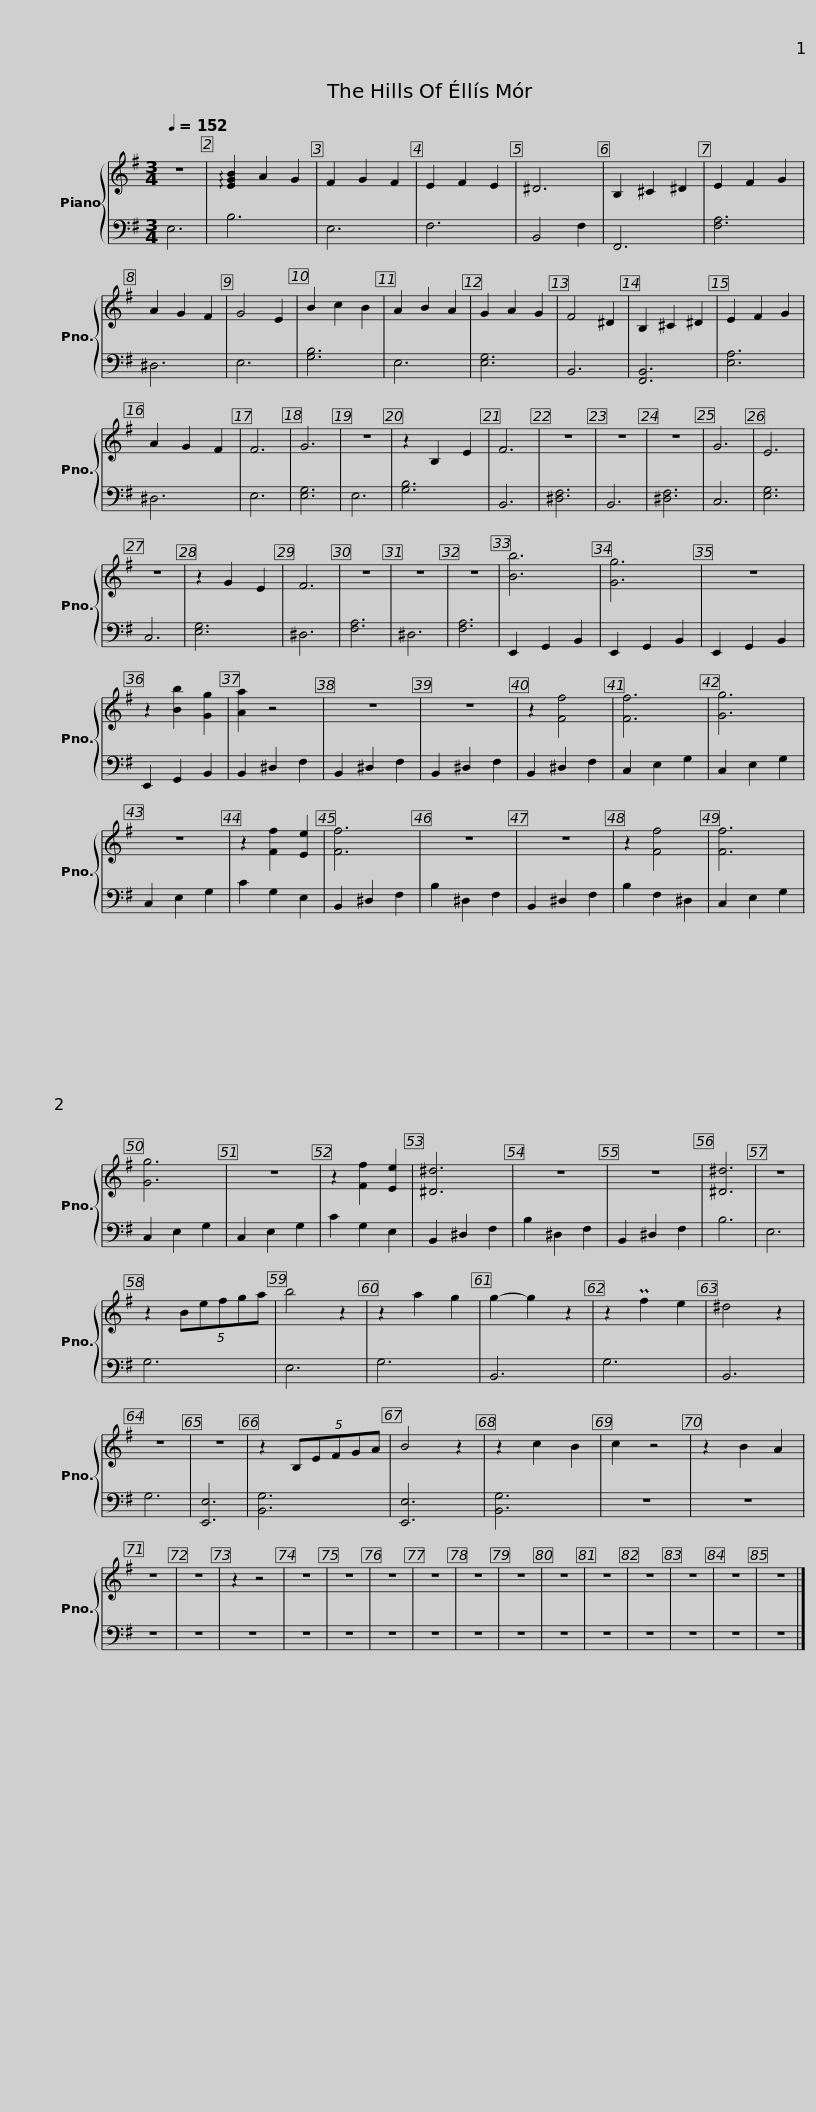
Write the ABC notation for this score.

X:1
%%score { 1 | 2 }
L:1/8
Q:1/4=152
M:3/4
I:linebreak $
K:G
V:1 treble
V:2 bass
V:1
 z6 | !arpeggio![EGB]2 A2 G2 | F2 G2 F2 | E2 F2 E2 | ^D6 | %5
 B,2 ^C2 ^D2 | E2 F2 G2 | A2 G2 F2 | G4 E2 | B2 c2 B2 | %10
 A2 B2 A2 | G2 A2 G2 |$ F4 ^D2 | B,2 ^C2 ^D2 | E2 F2 G2 | %15
 A2 G2 F2 | F6 | G6 | z6 | z2 B,2 E2 | %20
 F6 | z6 | z6 | z6 | G6 | %25
 E6 | z6 |$ z2 G2 E2 | F6 | z6 | %30
 z6 | z6 | [Bb]6 | [Gg]6 | z6 | %35
 z2 [Bb]2 [Gg]2 | [Aa]2 z4 | z6 | z6 |$ z2 [Ff]4 | %40
 [Ff]6 | [Gg]6 | z6 | z2 [Ff]2 [Ee]2 | [Ff]6 | %45
 z6 | z6 | z2 [Ff]4 | [Ff]6 | [Gg]6 |$ %50
 z6 | z2 [Ff]2 [Ee]2 | [^D^d]6 | z6 | z6 | %55
 [^D^d]6 | z6 | z2 (5:4:5Befga | b4 z2 | z2 a2 g2 | %60
 g2- g2 z2 | z2 Pf2 e2 |$ ^d4 z2 | z6 | z6 | %65
 z2 (5:4:5B,EFGA | B4 z2 | z2 c2 B2 | c2 z4 | z2 B2 A2 | %70
 z6 | z6 | z2 z4 | z6 | z6 | %75
 z6 | z6 |$ z6 | z6 | z6 | %80
 z6 | z6 | z6 | z6 | z6 |] %85
V:2
 E,6 | B,6 | E,6 | F,6 | B,,4 F,2 | %5
 F,,6 | [F,A,]6 | ^D,6 | E,6 | [G,B,]6 | %10
 E,6 | [E,G,]6 |$ B,,6 | [F,,B,,]6 | [E,A,]6 | %15
 ^D,6 | E,6 | [E,G,]6 | E,6 | [G,B,]6 | %20
 B,,6 | [^D,F,]6 | B,,6 | [^D,F,]6 | C,6 | %25
 [E,G,]6 | C,6 |$ [E,G,]6 | ^D,6 | [F,A,]6 | %30
 ^D,6 | [F,A,]6 | E,,2 G,,2 B,,2 | E,,2 G,,2 B,,2 | E,,2 G,,2 B,,2 | %35
 E,,2 G,,2 B,,2 | B,,2 ^D,2 F,2 | B,,2 ^D,2 F,2 | B,,2 ^D,2 F,2 |$ B,,2 ^D,2 F,2 | %40
 C,2 E,2 G,2 | C,2 E,2 G,2 | C,2 E,2 G,2 | C2 G,2 E,2 | B,,2 ^D,2 F,2 | %45
 B,2 ^D,2 F,2 | B,,2 ^D,2 F,2 | B,2 F,2 ^D,2 | C,2 E,2 G,2 | C,2 E,2 G,2 |$ %50
 C,2 E,2 G,2 | C2 G,2 E,2 | B,,2 ^D,2 F,2 | B,2 ^D,2 F,2 | B,,2 ^D,2 F,2 | %55
 B,6 | E,6 | G,6 | E,6 | G,6 | %60
 B,,6 | G,6 |$ B,,6 | G,6 | [E,,E,]6 | %65
 [B,,G,]6 | [E,,E,]6 | [B,,G,]6 | z6 | z6 | %70
 z6 | z6 | z6 | z6 | z6 | %75
 z6 | z6 |$ z6 | z6 | z6 | %80
 z6 | z6 | z6 | z6 | z6 |] %85
